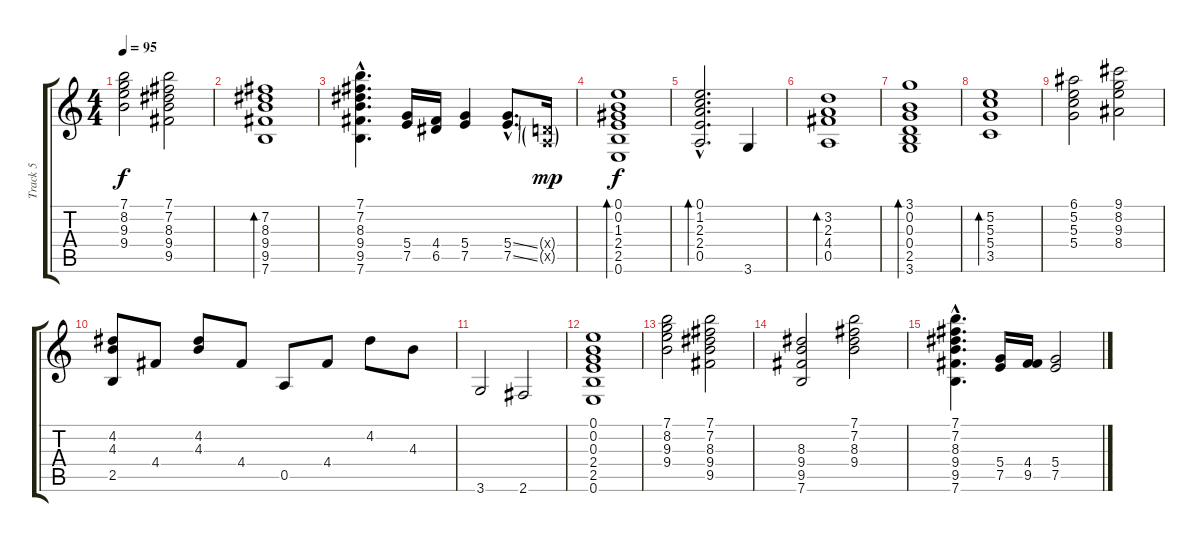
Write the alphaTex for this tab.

\track ("Track 5" "Track 5") {instrument acousticguitarnylon}
\staff {score tabs}
\tuning (E4 B3 G3 D3 A2 E2) {hide}
\ts (4 4)
\tempo 95
\clef g2
\ks c
(7.1 8.2 9.3 9.4).2{dy f} (7.1 7.2 8.3 9.4 9.5).2 |
(7.2 8.3 9.4 9.5 7.6).1{bd 120} |
(7.1{hac} 7.2{hac} 8.3{hac} 9.4{hac} 9.5{hac} 7.6{hac}).4{d} (5.4 7.5).16 (4.4 6.5).16 (5.4 7.5).4 (5.4{ss hac} 7.5{ss hac}).8{d} (0.4{g x} 0.5{g x}).16{dy mp} |
(0.1 0.2 1.3 2.4 2.5 0.6).1{bd 120 dy f} |
(0.1{hac} 1.2{hac} 2.3{hac} 2.4{hac} 0.5{hac}).2{d bd 120} 3.6.4 |
(3.2 2.3 4.4 0.5).1{bd 120} |
(3.1 0.2 0.3 0.4 2.5 3.6).1{bd 120} |
(5.2 5.3 5.4 3.5).1{bd 120} |
(6.1 5.2 5.3 5.4).2 (9.1 8.2 9.3 8.4).2 |
(4.2 4.3 2.5).8 4.4.8 (4.2 4.3).8 4.4.8 0.5.8 4.4.8 4.2.8 4.3.8 |
3.6.2 2.6.2 |
(0.1 0.2 0.3 2.4 2.5 0.6).1 |
(7.1 8.2 9.3 9.4).2 (7.1 7.2 8.3 9.4 9.5).2 |
(8.3 9.4 9.5 7.6).2 (7.1 7.2 8.3 9.4).2 |
(7.1{hac} 7.2{hac} 8.3{hac} 9.4{hac} 9.5{hac} 7.6{hac}).4{d} (5.4 7.5).16 (4.4 9.5).16 (5.4 7.5).2
